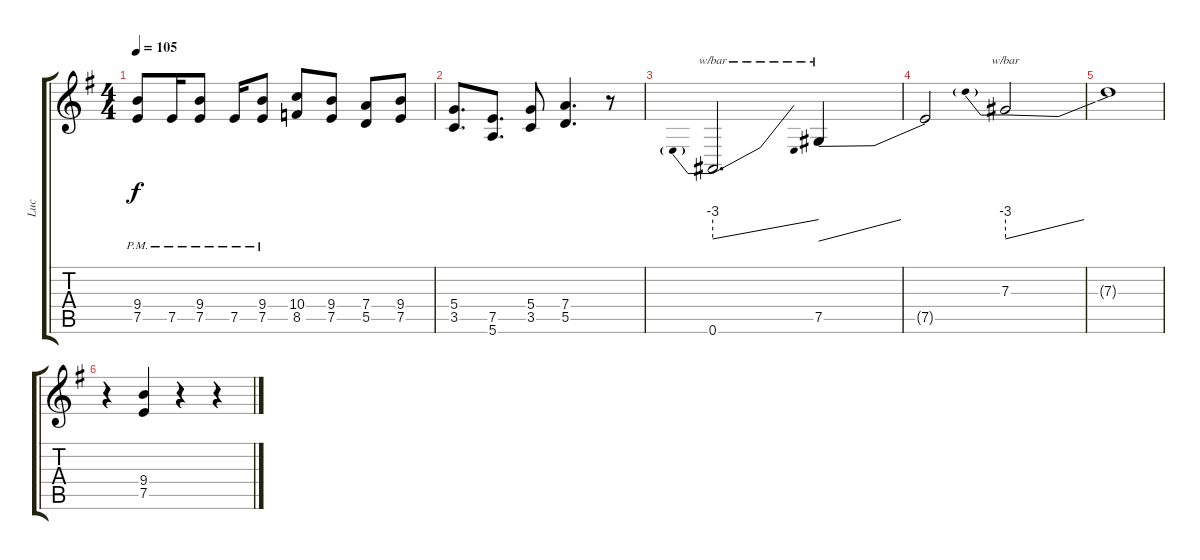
\track ("Luc" "Luc") {instrument distortionguitar}
\staff {score tabs}
\tuning (E4 B3 G3 D3 A2 E2) {hide}
\ts (4 4)
\tempo 105
\clef g2
\ks eminor
(9.4{pm} 7.5{pm}).8{dy f} 7.5{pm}.16 (9.4{pm} 7.5{pm}).8 7.5{pm}.16 (9.4{pm} 7.5{pm}).8 (10.4 8.5).8 (9.4 7.5).8 (7.4 5.5).8 (9.4 7.5).8 |
(5.4 3.5).8{d} (7.5 5.6).8{d} (5.4 3.5).8 (7.4 5.5).4{d} r.8 |
0.6.2{d tbe (predivedive default 0 -12 60 0)} 7.5.4{tbe (dive default 0 -16 60 0)} |
7.5{t}.2 7.3.2{tbe (predivedive default 0 -12 60 0)} |
7.3{t}.1 |
r.4 (9.4 7.5).4 r.4 r.4
